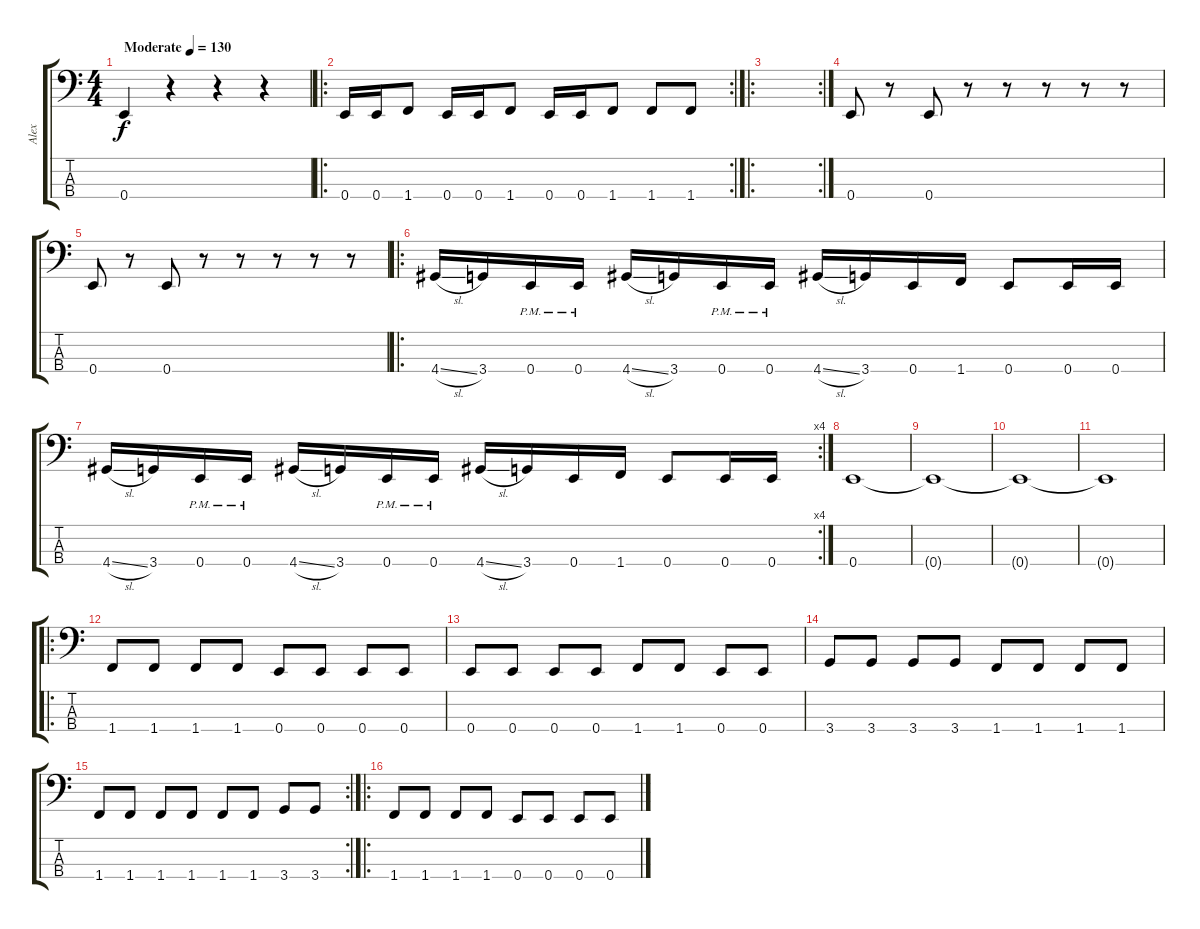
\track ("Alex" "Alex") {instrument electricbasspick}
\staff {score tabs}
\tuning (G2 D2 A1 E1) {hide}
\ts (4 4)
\tempo (130 "Moderate")
\clef f4
\ks c
0.4.4{dy f instrument electricbasspick} r.4 r.4 r.4 |
\ro
\rc 2
0.4.16 0.4.16 1.4.8 0.4.16 0.4.16 1.4.8 0.4.16 0.4.16 1.4.8 1.4.8 1.4.8 |
\ro
\rc 2
|
0.4.8 r.8 0.4.8 r.8 r.8 r.8 r.8 r.8 |
0.4.8 r.8 0.4.8 r.8 r.8 r.8 r.8 r.8 |
\ro
4.4{sl}.16 3.4.16 0.4{pm}.16 0.4{pm}.16 4.4{sl}.16 3.4.16 0.4{pm}.16 0.4{pm}.16 4.4{sl}.16 3.4.16 0.4.16 1.4.16 0.4.8 0.4.16 0.4.16 |
\rc 4
4.4{sl}.16 3.4.16 0.4{pm}.16 0.4{pm}.16 4.4{sl}.16 3.4.16 0.4{pm}.16 0.4{pm}.16 4.4{sl}.16 3.4.16 0.4.16 1.4.16 0.4.8 0.4.16 0.4.16 |
0.4.1 |
0.4{t}.1 |
0.4{t}.1 |
0.4{t}.1 |
\ro
1.4.8 1.4.8 1.4.8 1.4.8 0.4.8 0.4.8 0.4.8 0.4.8 |
0.4.8 0.4.8 0.4.8 0.4.8 1.4.8 1.4.8 0.4.8 0.4.8 |
3.4.8 3.4.8 3.4.8 3.4.8 1.4.8 1.4.8 1.4.8 1.4.8 |
\rc 2
1.4.8 1.4.8 1.4.8 1.4.8 1.4.8 1.4.8 3.4.8 3.4.8 |
\ro
1.4.8 1.4.8 1.4.8 1.4.8 0.4.8 0.4.8 0.4.8 0.4.8
